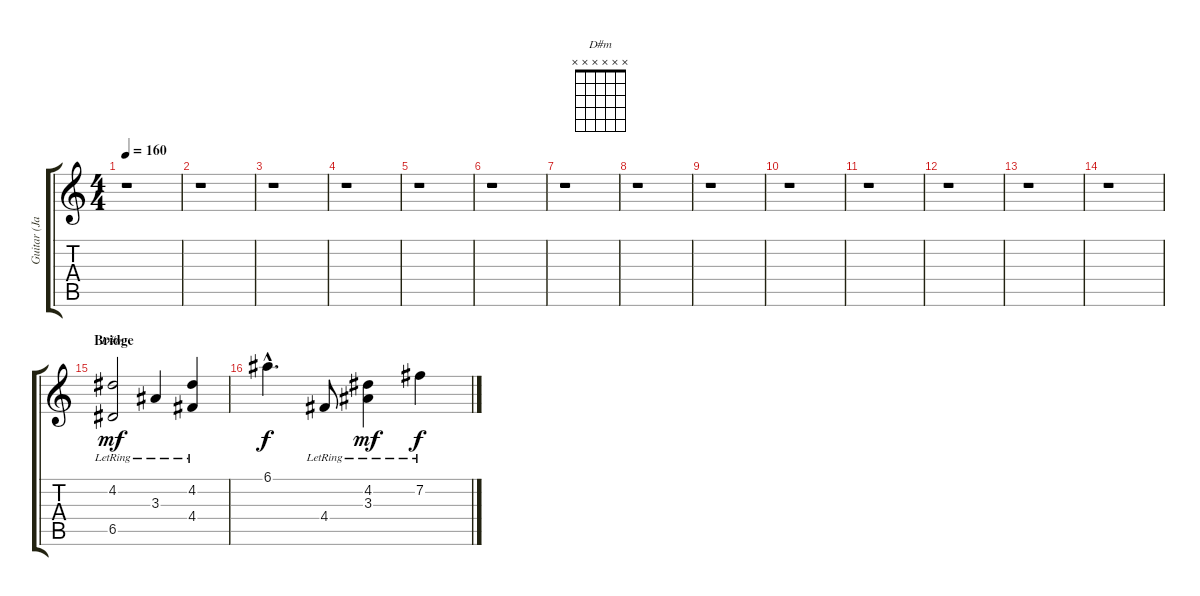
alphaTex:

\track ("Guitar (Jazz Guitar)" "Guitar (Ja") {instrument electricguitarjazz}
\staff {score tabs}
\tuning (E4 B3 G3 D3 A2 E2) {hide}
\chord ("D#m" x x x x x x)
\ts (4 4)
\tempo 160
\clef g2
\ks c
r.1{dy f} |
r.1 |
r.1 |
r.1 |
r.1 |
r.1 |
r.1 |
r.1 |
r.1 |
r.1 |
r.1 |
r.1 |
r.1 |
r.1 |
\section ("" "Bridge")
(4.2{lr} 6.5{lr}).2{ch "D#m" dy mf instrument electricguitarjazz} 3.3{lr}.4 (4.2{lr} 4.4{lr}).4 |
6.1{hac}.4{d dy f} 4.4{lr}.8 (4.2{lr} 3.3{lr}).4{dy mf} 7.2{lr}.4{dy f}
